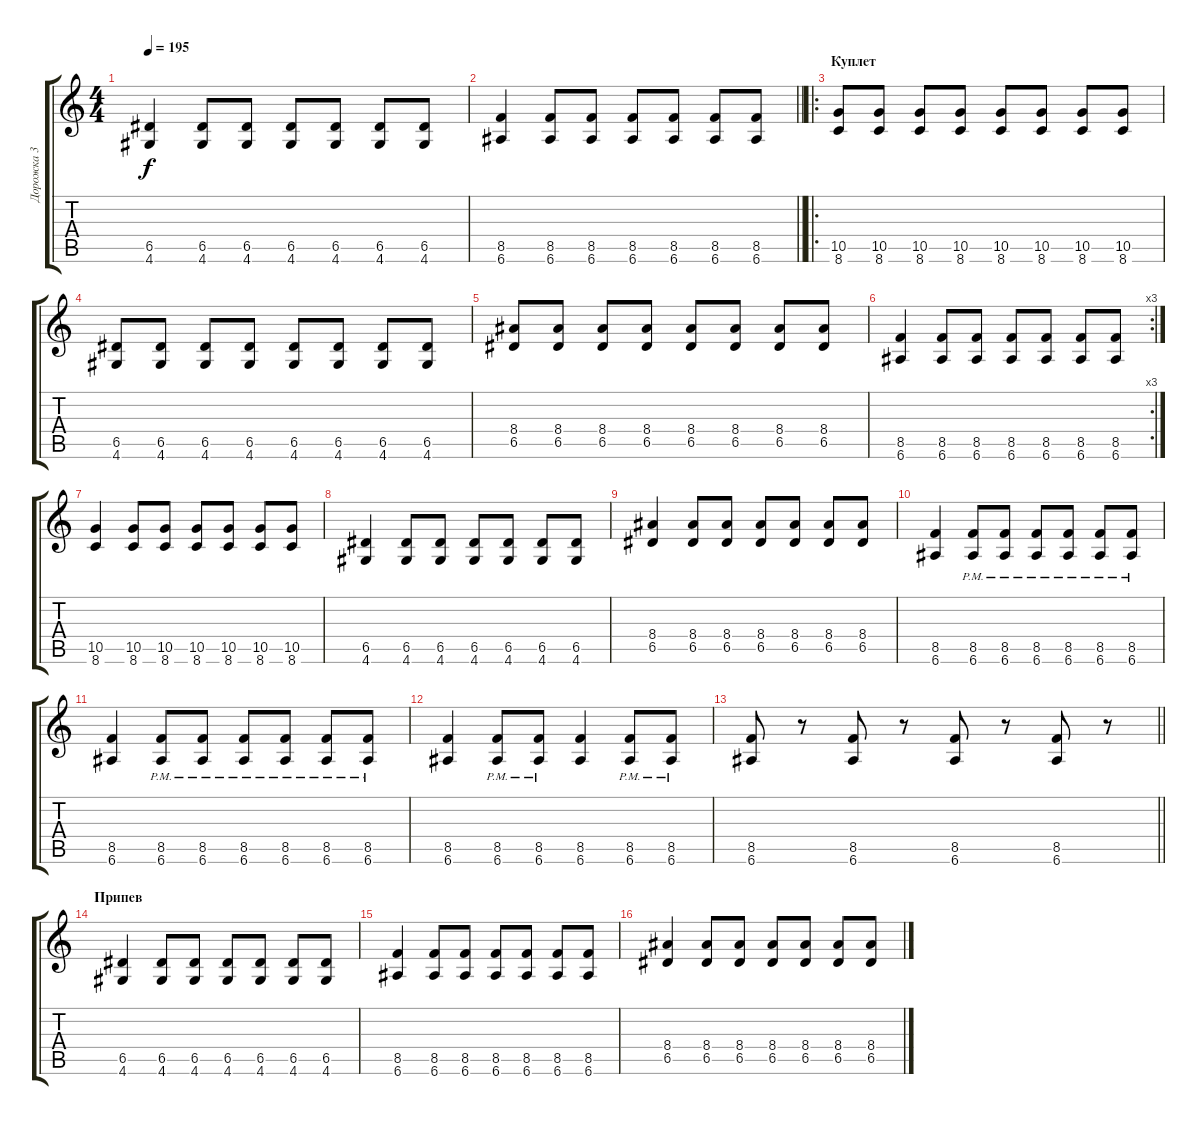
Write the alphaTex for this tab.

\track ("Дорожка 3" "Дорожка 3") {instrument distortionguitar}
\staff {score tabs}
\tuning (E4 B3 G3 D3 A2 E2) {hide}
\ts (4 4)
\tempo 195
\clef g2
\ks c
(6.5 4.6).4{dy f} (6.5 4.6).8 (6.5 4.6).8 (6.5 4.6).8 (6.5 4.6).8 (6.5 4.6).8 (6.5 4.6).8 |
\barLineRight lightlight
(8.5 6.6).4 (8.5 6.6).8 (8.5 6.6).8 (8.5 6.6).8 (8.5 6.6).8 (8.5 6.6).8 (8.5 6.6).8 |
\ro
\section ("" "Куплет")
(10.5 8.6).8 (10.5 8.6).8 (10.5 8.6).8 (10.5 8.6).8 (10.5 8.6).8 (10.5 8.6).8 (10.5 8.6).8 (10.5 8.6).8 |
(6.5 4.6).8 (6.5 4.6).8 (6.5 4.6).8 (6.5 4.6).8 (6.5 4.6).8 (6.5 4.6).8 (6.5 4.6).8 (6.5 4.6).8 |
(8.4 6.5).8 (8.4 6.5).8 (8.4 6.5).8 (8.4 6.5).8 (8.4 6.5).8 (8.4 6.5).8 (8.4 6.5).8 (8.4 6.5).8 |
\rc 3
(8.5 6.6).4 (8.5 6.6).8 (8.5 6.6).8 (8.5 6.6).8 (8.5 6.6).8 (8.5 6.6).8 (8.5 6.6).8 |
(10.5 8.6).4 (10.5 8.6).8 (10.5 8.6).8 (10.5 8.6).8 (10.5 8.6).8 (10.5 8.6).8 (10.5 8.6).8 |
(6.5 4.6).4 (6.5 4.6).8 (6.5 4.6).8 (6.5 4.6).8 (6.5 4.6).8 (6.5 4.6).8 (6.5 4.6).8 |
(8.4 6.5).4 (8.4 6.5).8 (8.4 6.5).8 (8.4 6.5).8 (8.4 6.5).8 (8.4 6.5).8 (8.4 6.5).8 |
(8.5 6.6).4 (8.5{pm} 6.6{pm}).8 (8.5{pm} 6.6{pm}).8 (8.5{pm} 6.6{pm}).8 (8.5{pm} 6.6{pm}).8 (8.5{pm} 6.6).8 (8.5{pm} 6.6{pm}).8 |
(8.5 6.6).4 (8.5{pm} 6.6{pm}).8 (8.5{pm} 6.6{pm}).8 (8.5{pm} 6.6{pm}).8 (8.5{pm} 6.6{pm}).8 (8.5{pm} 6.6{pm}).8 (8.5{pm} 6.6{pm}).8 |
(8.5 6.6).4 (8.5{pm} 6.6{pm}).8 (8.5{pm} 6.6{pm}).8 (8.5 6.6).4 (8.5{pm} 6.6{pm}).8 (8.5{pm} 6.6{pm}).8 |
\barLineRight lightlight
(8.5 6.6).8 r.8 (8.5 6.6).8 r.8 (8.5 6.6).8 r.8 (8.5 6.6).8 r.8 |
\section ("" "Припев")
(6.5 4.6).4 (6.5 4.6).8 (6.5 4.6).8 (6.5 4.6).8 (6.5 4.6).8 (6.5 4.6).8 (6.5 4.6).8 |
(8.5 6.6).4 (8.5 6.6).8 (8.5 6.6).8 (8.5 6.6).8 (8.5 6.6).8 (8.5 6.6).8 (8.5 6.6).8 |
(8.4 6.5).4 (8.4 6.5).8 (8.4 6.5).8 (8.4 6.5).8 (8.4 6.5).8 (8.4 6.5).8 (8.4 6.5).8
